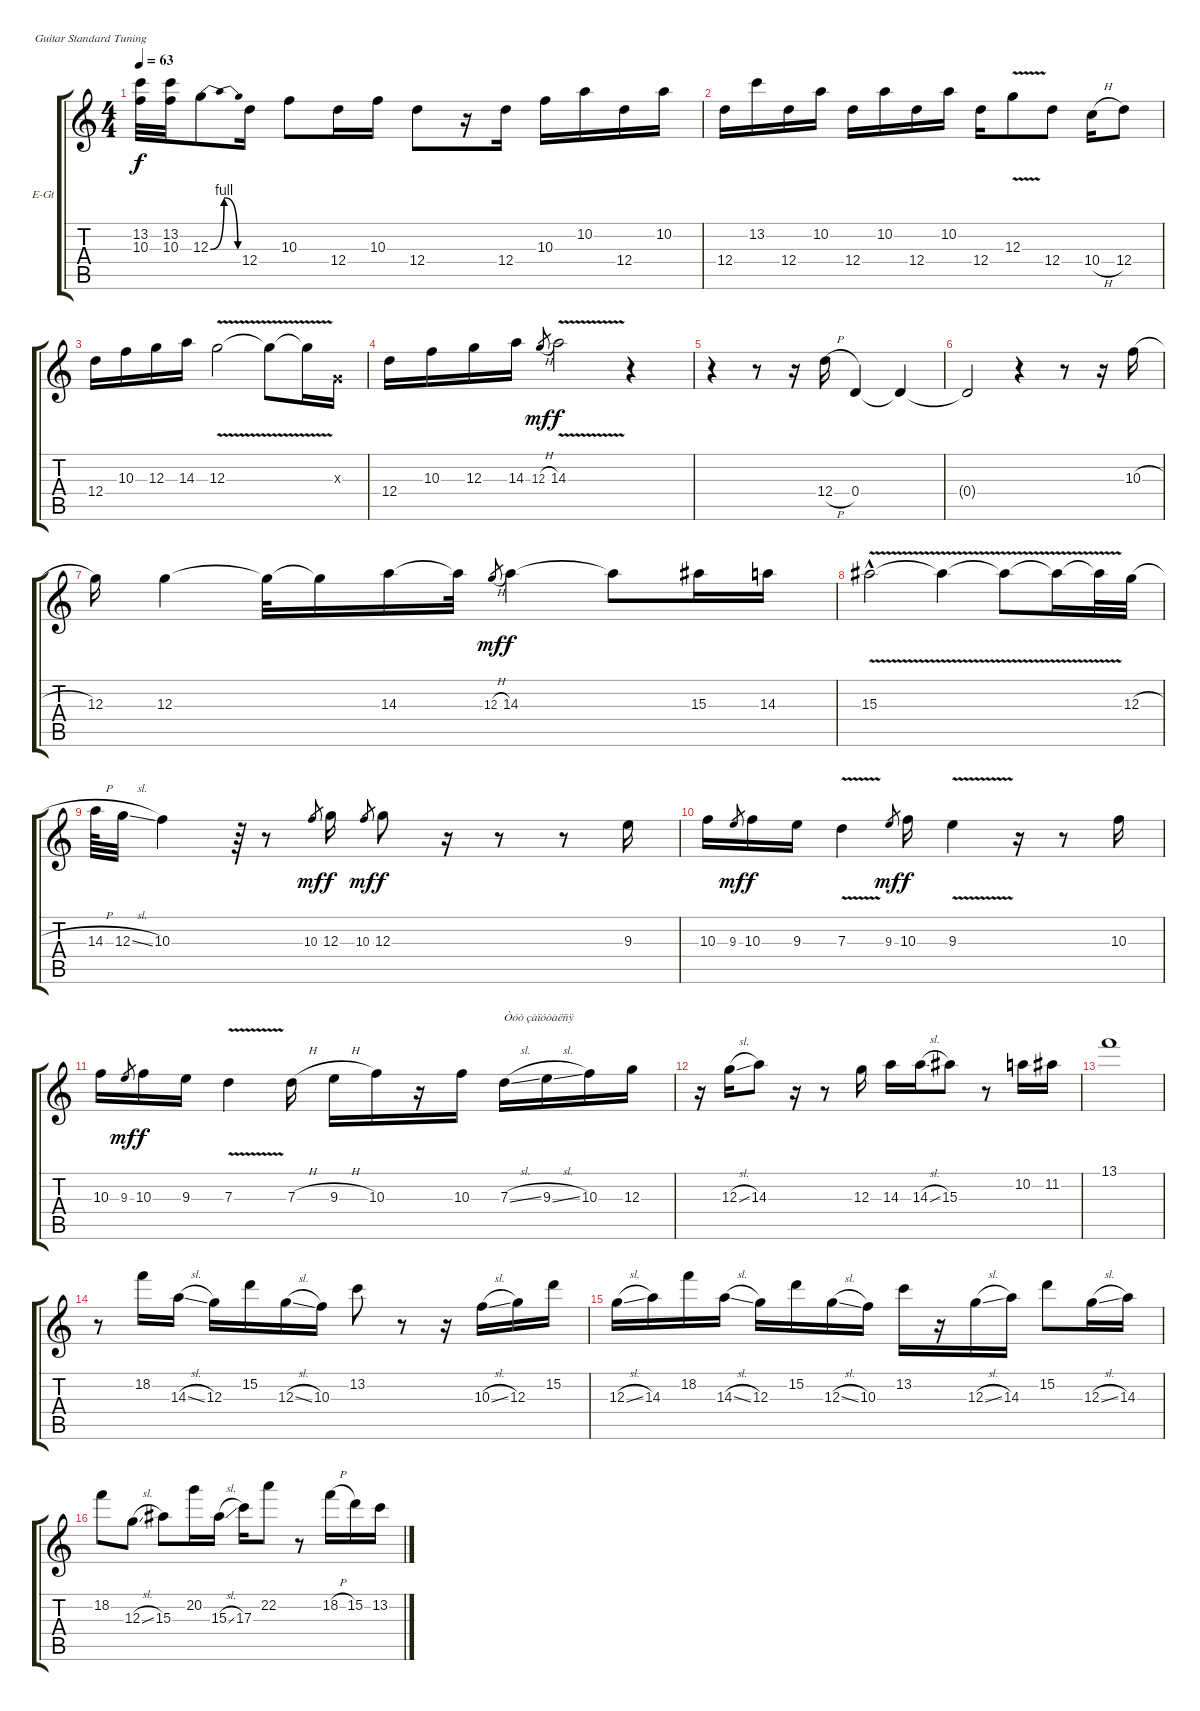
\bracketExtendMode groupsimilarinstruments
\firstSystemTrackNameOrientation horizontal
\otherSystemsTrackNameOrientation horizontal
\track ("Lead" "E-Gt") {instrument electricguitarjazz}
\staff {score tabs}
\tuning (E4 B3 G3 D3 A2 E2)
\ts (4 4)
\tempo 63
\clef g2
\ks c
(13.2 10.3).32{dy f} (13.2 10.3).32 12.3{be (bendrelease 0 0 30 4 30 4 60 0)}.8 12.4.16 10.3.8 12.4.16 10.3.16 12.4.8 r.16 12.4.16 10.3.16 10.2.16 12.4.16 10.2.16 |
12.4.16 13.2.16 12.4.16 10.2.16 12.4.16 10.2.16 12.4.16 10.2.16 12.4.16 12.3{v}.8 12.4.8 10.4{h}.16 12.4.8 |
12.4.16 10.3.16 12.3.16 14.3.16 12.3{v}.2 12.3{v t}.8 12.3{v t}.16 0.3{x}.16 |
12.4.16 10.3.16 12.3.16 14.3.16 12.3{h}.8{gr dy mf} 14.3{v}.2{dy f} r.4 |
r.4 r.8 r.16 12.4{h}.16 0.4.4 0.4{t}.4 |
0.4{t}.2 r.4 r.8 r.16 10.3{h}.16 |
12.3.16 12.3.4 12.3{t}.32 12.3{t}.16 14.3.16 14.3{t}.32 12.3{h}.8{gr dy mf} 14.3.4{dy f} 14.3{t}.8 15.3.16 14.3.16 |
15.3{v hac}.2 15.3{v t}.4 15.3{v t}.8 15.3{v t}.16 15.3{v t}.32 12.3{h}.32 |
14.3{h}.64 12.3{sl}.32 10.3.4 r.64 r.8 10.3.8{gr dy mf} 12.3.16{dy f} 10.3.8{gr dy mf} 12.3.8{dy f} r.16 r.8 r.8 9.3.16 |
10.3.16 9.3.8{gr dy mf} 10.3.16{dy f} 9.3.16 7.3{v}.4 9.3.8{gr dy mf} 10.3.16{dy f} 9.3{v}.4 r.16 r.8 10.3.16 |
10.3.16 9.3.8{gr dy mf} 10.3.16{dy f} 9.3.16 7.3{v}.4 7.3{h}.16 9.3{h}.16 10.3.16 r.16 10.3.16 7.3{sl}.16{txt "Òóò çàïóòàëñÿ"} 9.3{sl}.16 10.3.16 12.3.16 |
r.16 12.3{sl}.16 14.3.8 r.16 r.8 12.3.16 14.3.16 14.3{sl}.16 15.3.8 r.8 10.2.16 11.2.16 |
13.1.1 |
r.8 18.2.16 14.3{sl}.16 12.3.16 15.2.16 12.3{sl}.16 10.3.16 13.2.8 r.8 r.16 10.3{sl}.16 12.3.16 15.2.16 |
12.3{sl}.16 14.3.16 18.2.16 14.3{sl}.16 12.3.16 15.2.16 12.3{sl}.16 10.3.16 13.2.16 r.16 12.3{sl}.16 14.3.16 15.2.8 12.3{sl}.16 14.3.16 |
18.2.8 12.3{sl}.8 15.3.8 20.2.16 15.3{sl}.16 17.3.16 22.2.8 r.8 18.2{h}.16 15.2.16 13.2.16
